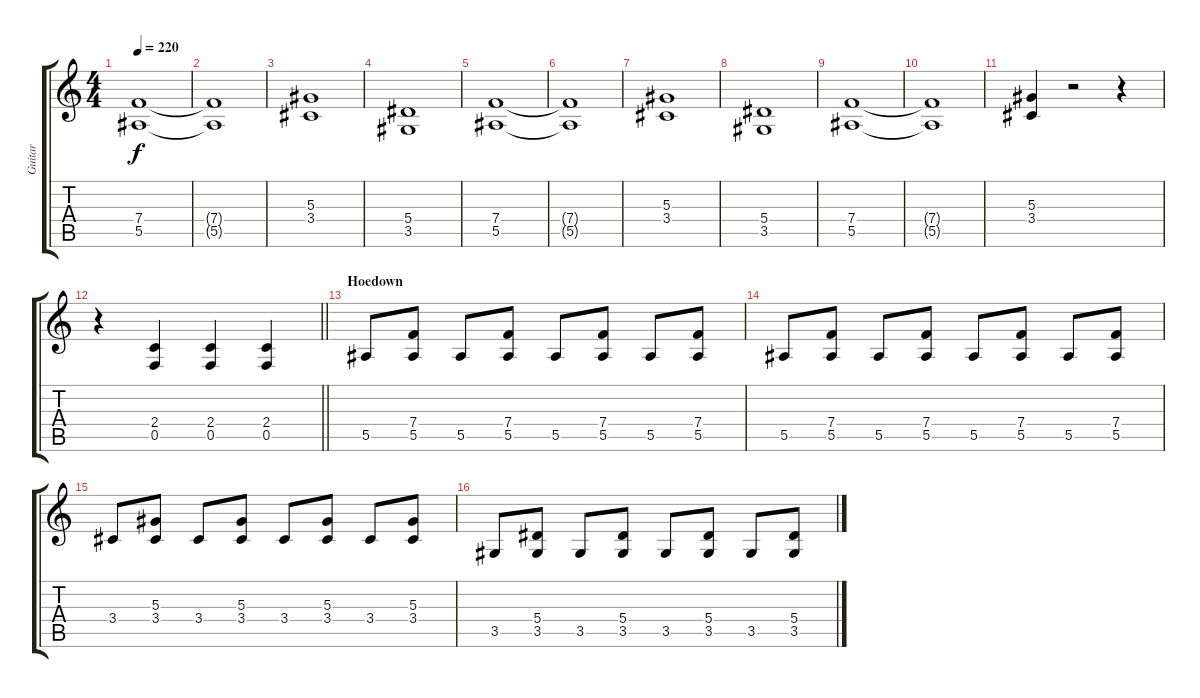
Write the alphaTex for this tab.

\track ("Guitar" "Guitar") {instrument distortionguitar}
\staff {score tabs}
\tuning (C4 G3 Eb3 Bb2 F2 C2) {hide}
\ts (4 4)
\tempo 220
\clef g2
\ks c
(7.4 5.5).1{dy f} |
(7.4{t} 5.5{t}).1 |
(5.3 3.4).1 |
(5.4 3.5).1 |
(7.4 5.5).1 |
(7.4{t} 5.5{t}).1 |
(5.3 3.4).1 |
(5.4 3.5).1 |
(7.4 5.5).1 |
(7.4{t} 5.5{t}).1 |
(5.3 3.4).4 r.2 r.4 |
\barLineRight lightlight
r.4 (2.4 0.5).4 (2.4 0.5).4 (2.4 0.5).4 |
\section ("" "Hoedown")
5.5.8 (7.4 5.5).8 5.5.8 (7.4 5.5).8 5.5.8 (7.4 5.5).8 5.5.8 (7.4 5.5).8 |
5.5.8 (7.4 5.5).8 5.5.8 (7.4 5.5).8 5.5.8 (7.4 5.5).8 5.5.8 (7.4 5.5).8 |
3.4.8 (5.3 3.4).8 3.4.8 (5.3 3.4).8 3.4.8 (5.3 3.4).8 3.4.8 (5.3 3.4).8 |
3.5.8 (5.4 3.5).8 3.5.8 (5.4 3.5).8 3.5.8 (5.4 3.5).8 3.5.8 (5.4 3.5).8
